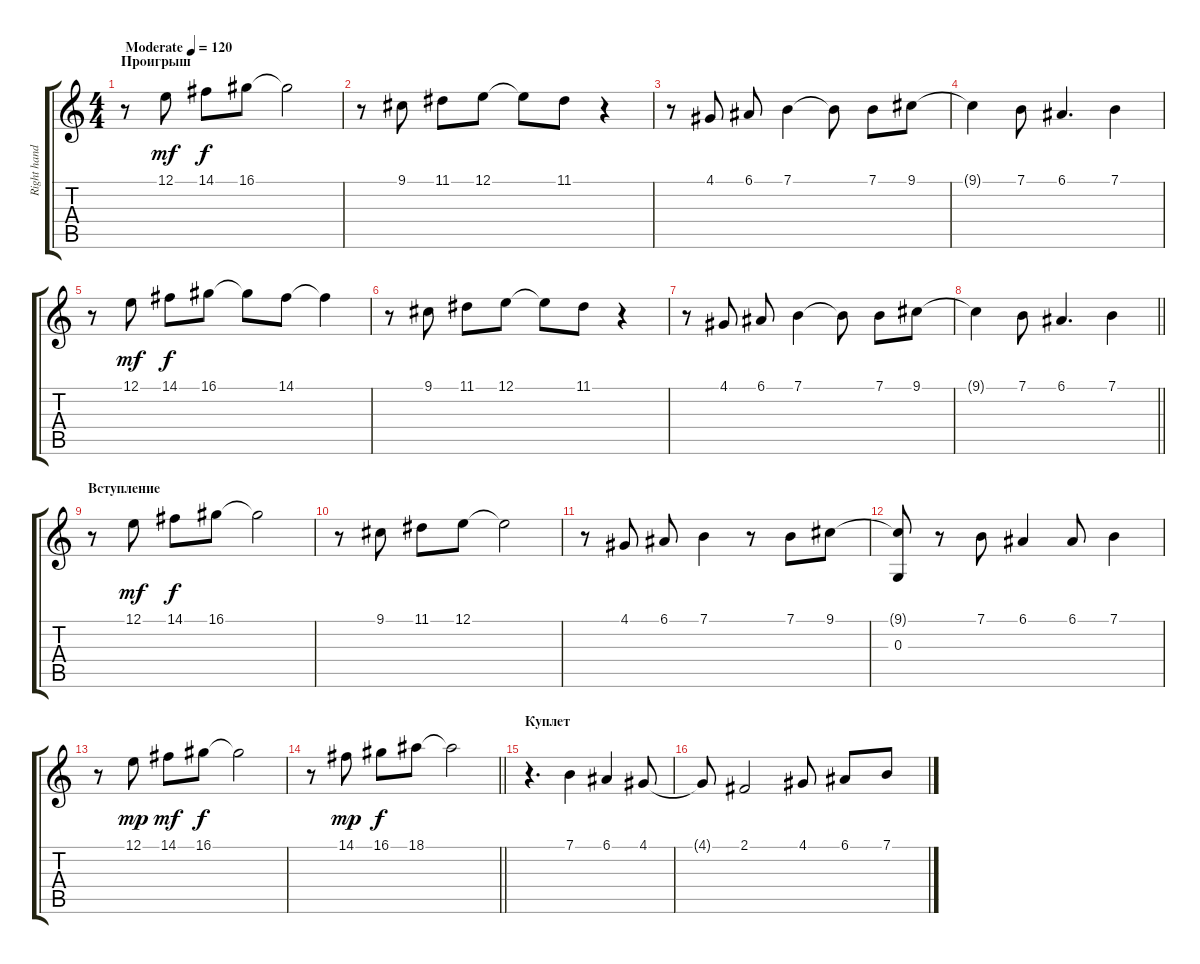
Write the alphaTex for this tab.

\track ("Right hand" "Right hand") {instrument acousticgrandpiano}
\staff {score tabs}
\tuning (E4 B3 G3 D3 A2 E2) {hide}
\ts (4 4)
\section ("" "Проигрыш")
\tempo (120 "Moderate")
\clef g2
\ks c
r.8{dy mf instrument acousticgrandpiano} 12.1.8 14.1.8{dy f} 16.1.8 16.1{t}.2 |
r.8 9.1.8 11.1.8 12.1.8 12.1{t}.8 11.1.8 r.4 |
r.8 4.1.8 6.1.8 7.1.4 7.1{t}.8 7.1.8 9.1.8 |
9.1{t}.4 7.1.8 6.1.4{d} 7.1.4 |
r.8 12.1.8{dy mf} 14.1.8{dy f} 16.1.8 16.1{t}.8 14.1.8 14.1{t}.4 |
r.8 9.1.8 11.1.8 12.1.8 12.1{t}.8 11.1.8 r.4 |
r.8 4.1.8 6.1.8 7.1.4 7.1{t}.8 7.1.8 9.1.8 |
\barLineRight lightlight
9.1{t}.4 7.1.8 6.1.4{d} 7.1.4 |
\section ("" "Вступление")
r.8 12.1.8{dy mf} 14.1.8{dy f} 16.1.8 16.1{t}.2 |
r.8 9.1.8 11.1.8 12.1.8 12.1{t}.2 |
r.8 4.1.8 6.1.8 7.1.4 r.8 7.1.8 9.1.8 |
(9.1{t} 0.3).8 r.8 7.1.8 6.1.4 6.1.8 7.1.4 |
r.8 12.1.8{dy mp} 14.1.8{dy mf} 16.1.8{dy f} 16.1{t}.2 |
\barLineRight lightlight
r.8 14.1.8{dy mp} 16.1.8{dy f} 18.1.8 18.1{t}.2 |
\section ("" "Куплет")
r.4{d} 7.1.4 6.1.4 4.1.8 |
4.1{t}.8 2.1.2 4.1.8 6.1.8 7.1.8
